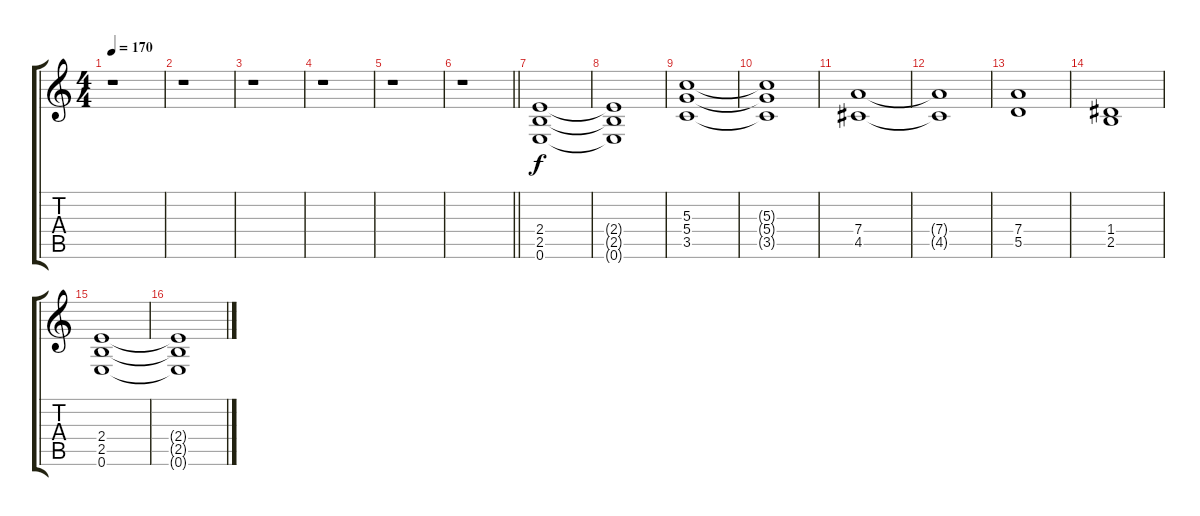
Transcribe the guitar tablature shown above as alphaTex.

\track "" {instrument distortionguitar}
\staff {score tabs}
\tuning (E4 B3 G3 D3 A2 E2) {hide}
\ts (4 4)
\tempo 170
\clef g2
\ks c
r.1{dy f} |
r.1 |
r.1 |
r.1 |
r.1 |
\barLineRight lightlight
r.1 |
(2.4 2.5 0.6).1 |
(2.4{t} 2.5{t} 0.6{t}).1 |
(5.3 5.4 3.5).1 |
(5.3{t} 5.4{t} 3.5{t}).1 |
(7.4 4.5).1 |
(7.4{t} 4.5{t}).1 |
(7.4 5.5).1 |
(1.4 2.5).1 |
(2.4 2.5 0.6).1 |
(2.4{t} 2.5{t} 0.6{t}).1
